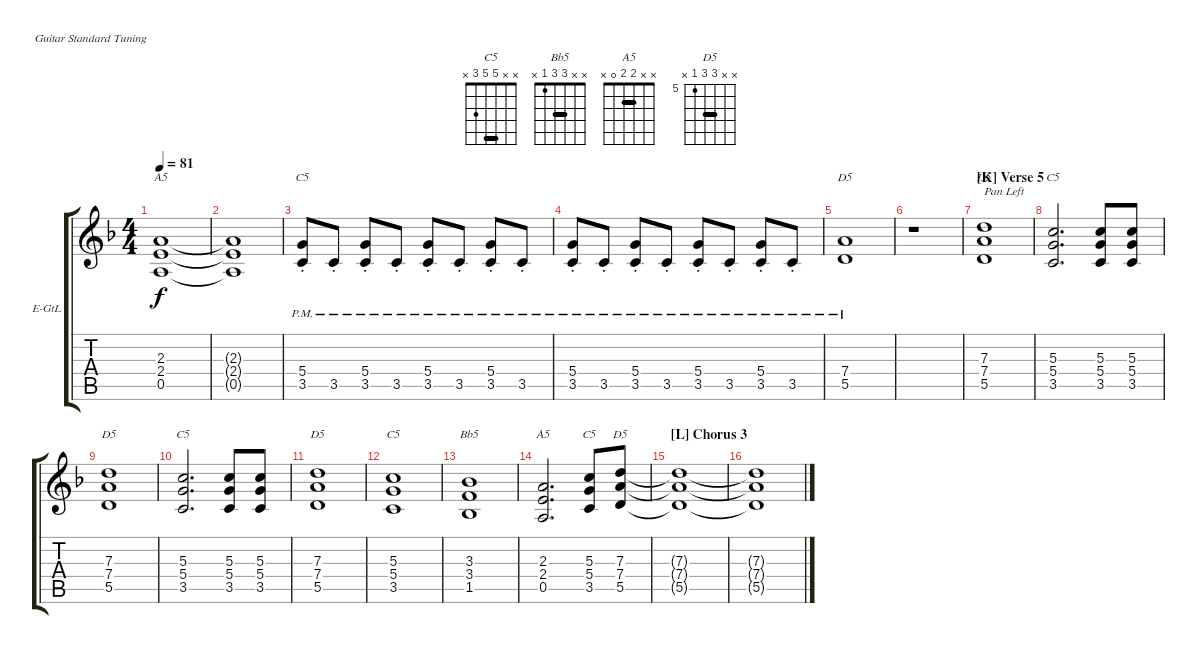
\bracketExtendMode groupsimilarinstruments
\firstSystemTrackNameOrientation horizontal
\otherSystemsTrackNameOrientation horizontal
\track ("Vivian Campbell L" "E-GtL") {instrument distortionguitar}
\staff {score tabs}
\tuning (E4 B3 G3 D3 A2 E2)
\chord ("C5" x x 5 5 3 x) {barre 5}
\chord ("Bb5" x x 3 3 1 x) {barre 3}
\chord ("A5" x x 2 2 0 x) {barre 2}
\chord ("D5" x x 7 7 5 x) {firstfret 5 barre 7}
\ts (4 4)
\tempo 81
\clef g2
\ks dminor
(2.3 2.4 0.5).1{ch "A5" dy f} |
(2.3{t} 2.4{t} 0.5{t}).1 |
(5.4{pm st} 3.5{pm st}).8{ch "C5"} 3.5{pm st}.8 (5.4{pm st} 3.5{pm st}).8 3.5{pm st}.8 (5.4{pm st} 3.5{pm st}).8 3.5{pm st}.8 (5.4{pm st} 3.5{pm st}).8 3.5{pm st}.8 |
(5.4{pm st} 3.5{pm st}).8 3.5{pm st}.8 (5.4{pm st} 3.5{pm st}).8 3.5{pm st}.8 (5.4{pm st} 3.5{pm st}).8 3.5{pm st}.8 (5.4{pm st} 3.5{pm st}).8 3.5{pm st}.8 |
(5.5{pm} 7.4{pm}).1{ch "D5"} |
r.1 |
\section ("K" "Verse 5")
(5.5 7.4 7.3).1{ch "D5" txt "Pan Left"} |
(5.3 5.4 3.5).2{d ch "C5"} (3.5 5.4 5.3).8 (5.3 5.4 3.5).8 |
(5.5 7.4 7.3).1{ch "D5"} |
(5.3 5.4 3.5).2{d ch "C5"} (3.5 5.4 5.3).8 (5.3 5.4 3.5).8 |
(7.3 7.4 5.5).1{ch "D5"} |
(5.3 5.4 3.5).1{ch "C5"} |
(3.3 3.4 1.5).1{ch "Bb5"} |
(2.3 2.4 0.5).2{d ch "A5"} (5.3 5.4 3.5).8{ch "C5"} (7.3 7.4 5.5).8{ch "D5"} |
\section ("L" "Chorus 3")
(7.3{t} 7.4{t} 5.5{t}).1 |
(7.3{t} 7.4{t} 5.5{t}).1
